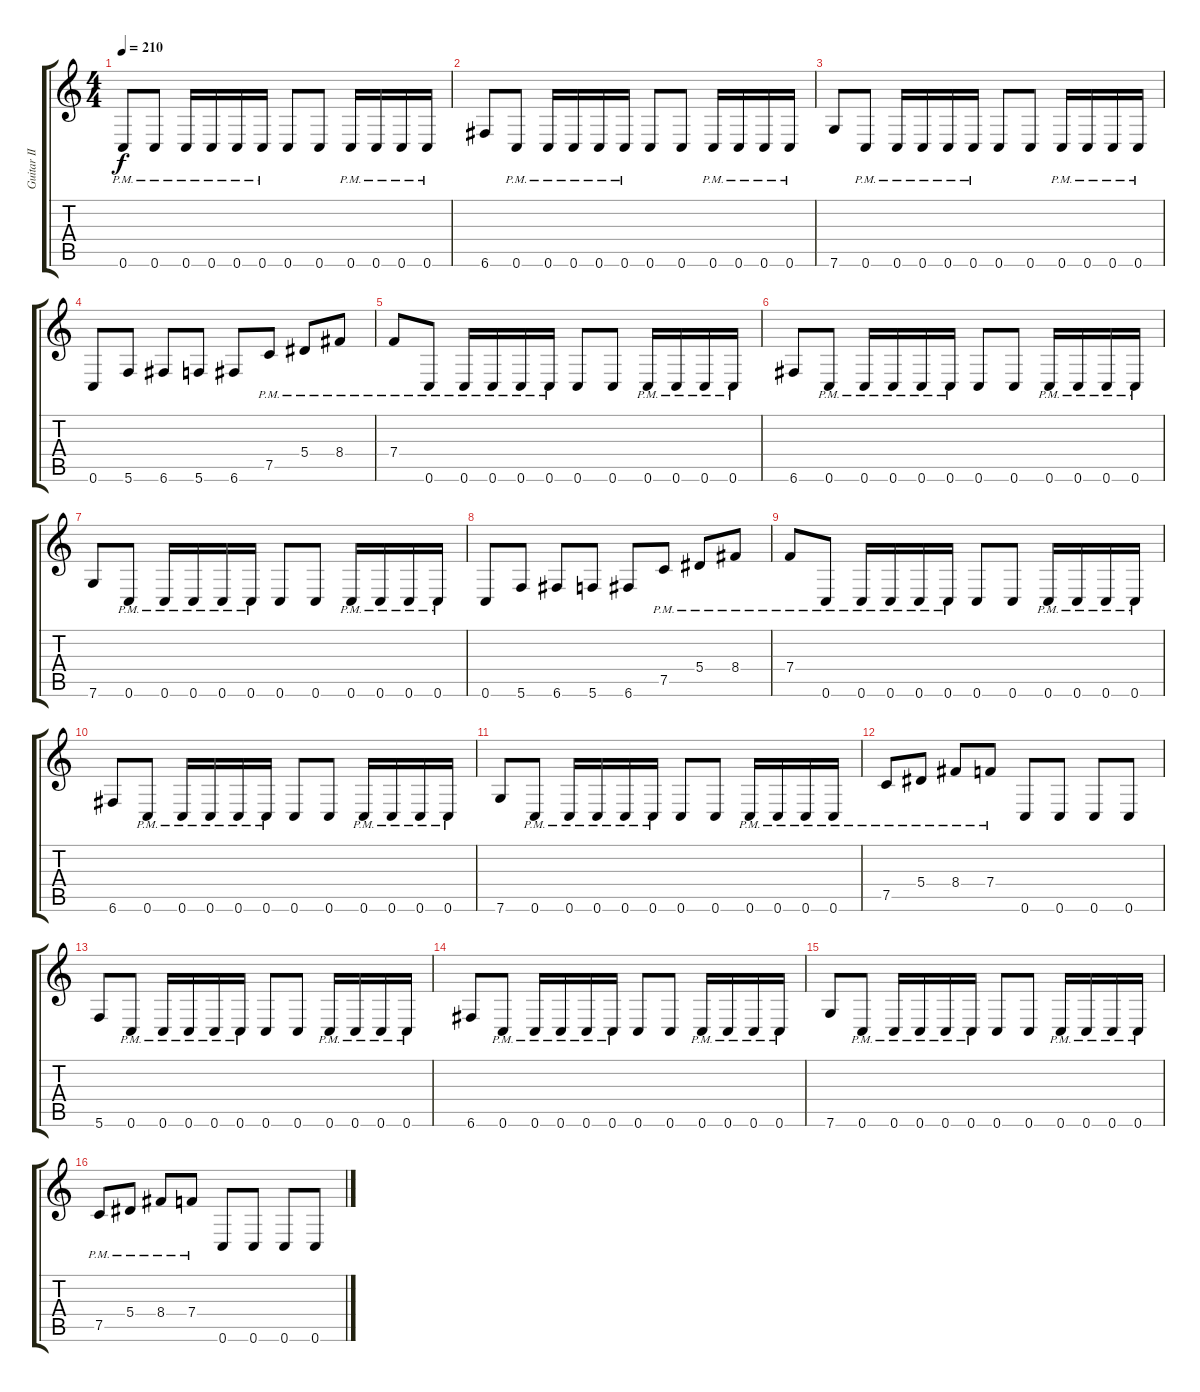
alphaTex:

\track ("Guitar II" "Guitar II") {instrument distortionguitar}
\staff {score tabs}
\tuning (C4 G3 Eb3 Bb2 F2 C2) {hide}
\ts (4 4)
\tempo 210
\clef g2
\ks c
0.6{pm}.8{dy f balance 16} 0.6{pm}.8 0.6{pm}.16 0.6{pm}.16 0.6{pm}.16 0.6{pm}.16 0.6.8 0.6.8 0.6{pm}.16 0.6{pm}.16 0.6{pm}.16 0.6{pm}.16 |
6.6.8 0.6{pm}.8 0.6{pm}.16 0.6{pm}.16 0.6{pm}.16 0.6{pm}.16 0.6.8 0.6.8 0.6{pm}.16 0.6{pm}.16 0.6{pm}.16 0.6{pm}.16 |
7.6.8 0.6{pm}.8 0.6{pm}.16 0.6{pm}.16 0.6{pm}.16 0.6{pm}.16 0.6.8 0.6.8 0.6{pm}.16 0.6{pm}.16 0.6{pm}.16 0.6{pm}.16 |
0.6.8 5.6.8 6.6.8 5.6.8 6.6.8 7.5{pm}.8 5.4{pm}.8 8.4{pm}.8 |
7.4{pm}.8 0.6{pm}.8 0.6{pm}.16 0.6{pm}.16 0.6{pm}.16 0.6{pm}.16 0.6.8 0.6.8 0.6{pm}.16 0.6{pm}.16 0.6{pm}.16 0.6{pm}.16 |
6.6.8 0.6{pm}.8 0.6{pm}.16 0.6{pm}.16 0.6{pm}.16 0.6{pm}.16 0.6.8 0.6.8 0.6{pm}.16 0.6{pm}.16 0.6{pm}.16 0.6{pm}.16 |
7.6.8 0.6{pm}.8 0.6{pm}.16 0.6{pm}.16 0.6{pm}.16 0.6{pm}.16 0.6.8 0.6.8 0.6{pm}.16 0.6{pm}.16 0.6{pm}.16 0.6{pm}.16 |
0.6.8 5.6.8 6.6.8 5.6.8 6.6.8 7.5{pm}.8{balance 8} 5.4{pm}.8 8.4{pm}.8 |
7.4{pm}.8 0.6{pm}.8 0.6{pm}.16 0.6{pm}.16 0.6{pm}.16 0.6{pm}.16 0.6.8 0.6.8 0.6{pm}.16 0.6{pm}.16 0.6{pm}.16 0.6{pm}.16 |
6.6.8 0.6{pm}.8 0.6{pm}.16 0.6{pm}.16 0.6{pm}.16 0.6{pm}.16 0.6.8 0.6.8 0.6{pm}.16 0.6{pm}.16 0.6{pm}.16 0.6{pm}.16 |
7.6.8 0.6{pm}.8 0.6{pm}.16 0.6{pm}.16 0.6{pm}.16 0.6{pm}.16 0.6.8 0.6.8 0.6{pm}.16 0.6{pm}.16 0.6{pm}.16 0.6{pm}.16 |
7.5{pm}.8 5.4{pm}.8 8.4{pm}.8 7.4{pm}.8 0.6.8 0.6.8 0.6.8 0.6.8 |
5.6.8 0.6{pm}.8 0.6{pm}.16 0.6{pm}.16 0.6{pm}.16 0.6{pm}.16 0.6.8 0.6.8 0.6{pm}.16 0.6{pm}.16 0.6{pm}.16 0.6{pm}.16 |
6.6.8 0.6{pm}.8 0.6{pm}.16 0.6{pm}.16 0.6{pm}.16 0.6{pm}.16 0.6.8 0.6.8 0.6{pm}.16 0.6{pm}.16 0.6{pm}.16 0.6{pm}.16 |
7.6.8 0.6{pm}.8 0.6{pm}.16 0.6{pm}.16 0.6{pm}.16 0.6{pm}.16 0.6.8 0.6.8 0.6{pm}.16 0.6{pm}.16 0.6{pm}.16 0.6{pm}.16 |
7.5{pm}.8 5.4{pm}.8 8.4{pm}.8 7.4{pm}.8 0.6.8 0.6.8 0.6.8 0.6.8
